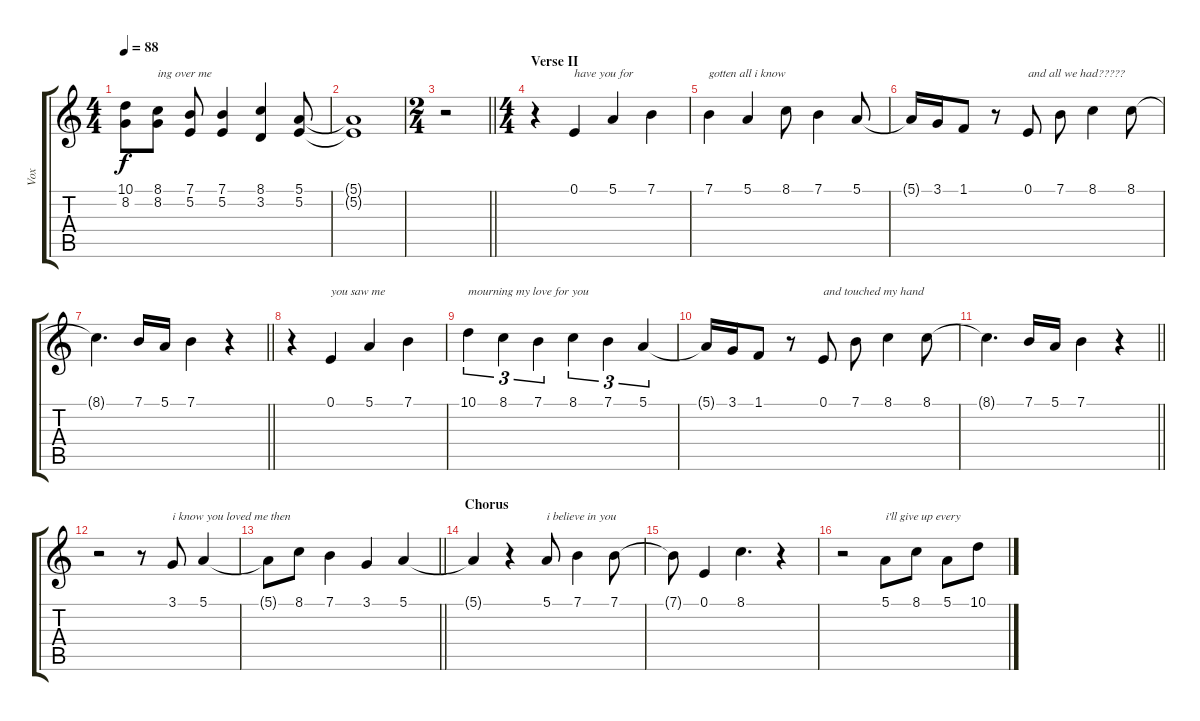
\track ("Vox" "Vox") {instrument oboe}
\staff {score tabs}
\tuning (E4 B3 G3 D3 A2 E2) {hide}
\ts (4 4)
\tempo 88
\clef g2
\ks c
(10.1{t} 8.2{t}).8{dy f} (8.1 8.2).8{txt "ing over me"} (7.1 5.2).8 (7.1 5.2).4 (8.1 3.2).4 (5.1 5.2).8 |
(5.1{t} 5.2{t}).1 |
\ts (2 4)
\barLineRight lightlight
r.2 |
\ts (4 4)
\section ("" "Verse II")
r.4 0.1.4{txt "have you for"} 5.1.4 7.1.4 |
7.1.4{txt "gotten all i know"} 5.1.4 8.1.8 7.1.4 5.1.8 |
5.1{t}.16 3.1.16 1.1.8 r.8 0.1.8{txt "and all we had?????"} 7.1.8 8.1.4 8.1.8 |
\barLineRight lightlight
8.1{t}.4{d} 7.1.16 5.1.16 7.1.4 r.4 |
r.4 0.1.4{txt "you saw me"} 5.1.4 7.1.4 |
10.1.4{tu (3 2) txt "mourning my love for you"} 8.1.4{tu (3 2)} 7.1.4{tu (3 2)} 8.1.4{tu (3 2)} 7.1.4{tu (3 2)} 5.1.4{tu (3 2)} |
5.1{t}.16 3.1.16 1.1.8 r.8 0.1.8{txt "and touched my hand"} 7.1.8 8.1.4 8.1.8 |
\barLineRight lightlight
8.1{t}.4{d} 7.1.16 5.1.16 7.1.4 r.4 |
r.2 r.8 3.1.8{txt "i know you loved me then"} 5.1.4 |
\barLineRight lightlight
5.1{t}.8 8.1.8 7.1.4 3.1.4 5.1.4 |
\section ("" "Chorus")
5.1{t}.4 r.4 5.1.8{txt "i believe in you"} 7.1.4 7.1.8 |
7.1{t}.8 0.1.4 8.1.4{d} r.4 |
r.2 5.1.8{txt "i'll give up every"} 8.1.8 5.1.8 10.1.8
